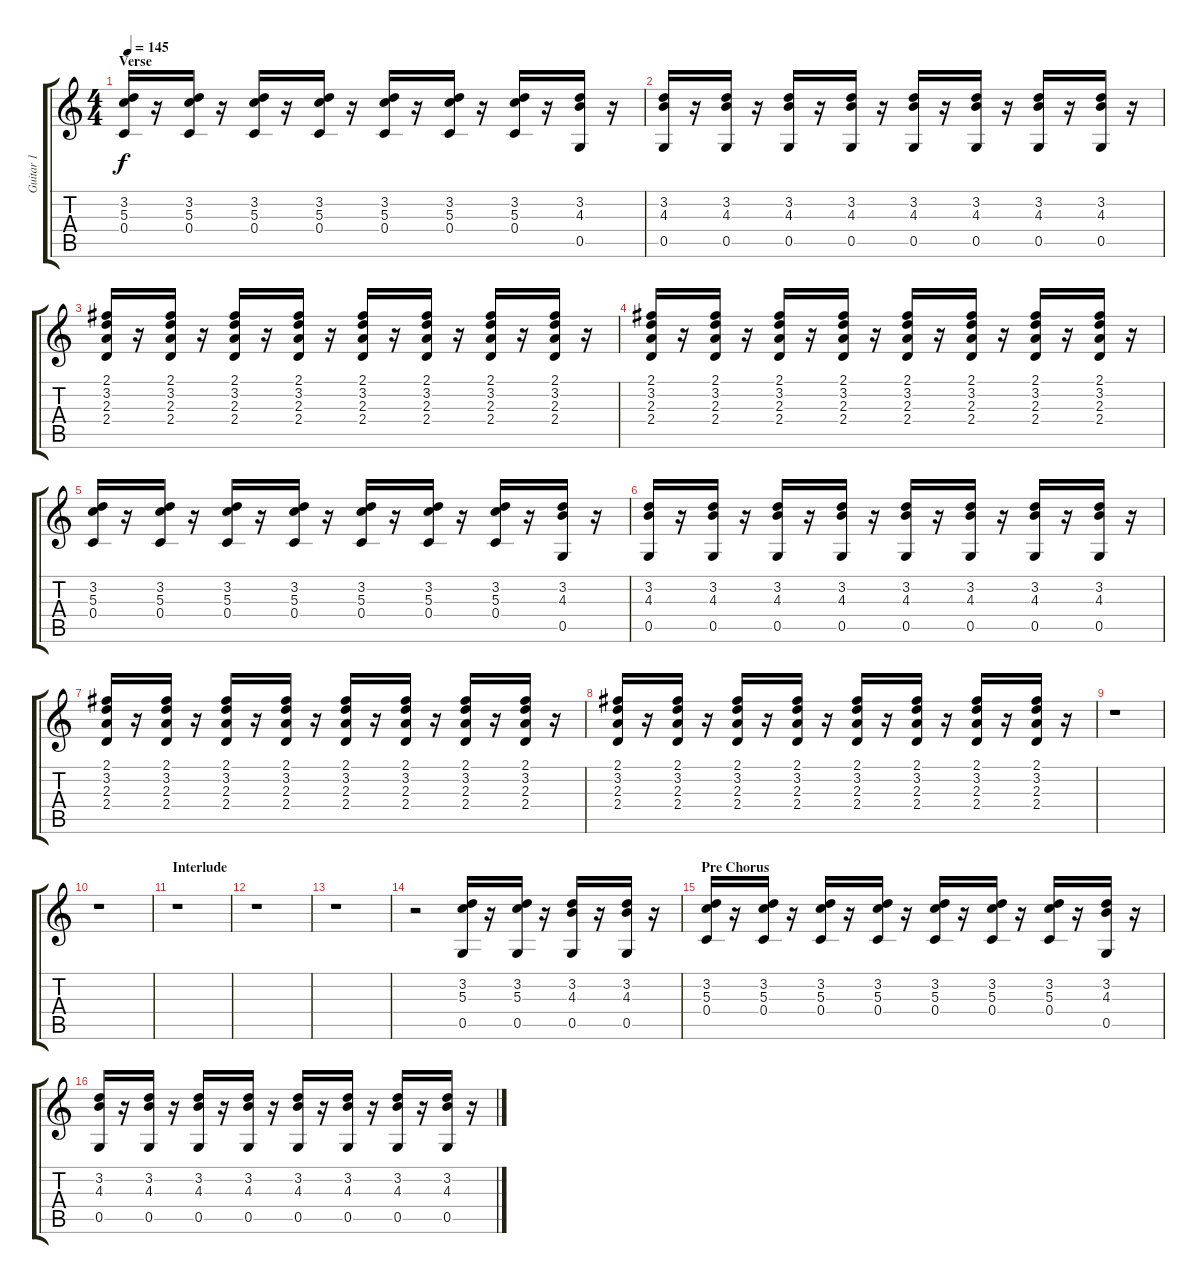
\track ("Guitar 1" "Guitar 1") {instrument distortionguitar}
\staff {score tabs}
\tuning (E4 B3 G3 C3 G2 E2) {hide}
\ts (4 4)
\section ("" "Verse")
\tempo 145
\clef g2
\ks c
(3.2 5.3 0.4).16{dy f balance 12} r.16 (3.2 5.3 0.4).16 r.16 (3.2 5.3 0.4).16 r.16 (3.2 5.3 0.4).16 r.16 (3.2 5.3 0.4).16 r.16 (3.2 5.3 0.4).16 r.16 (3.2 5.3 0.4).16 r.16 (3.2 4.3 0.5).16 r.16 |
(3.2 4.3 0.5).16 r.16 (3.2 4.3 0.5).16 r.16 (3.2 4.3 0.5).16 r.16 (3.2 4.3 0.5).16 r.16 (3.2 4.3 0.5).16 r.16 (3.2 4.3 0.5).16 r.16 (3.2 4.3 0.5).16 r.16 (3.2 4.3 0.5).16 r.16 |
(2.1 3.2 2.3 2.4).16 r.16 (2.1 3.2 2.3 2.4).16 r.16 (2.1 3.2 2.3 2.4).16 r.16 (2.1 3.2 2.3 2.4).16 r.16 (2.1 3.2 2.3 2.4).16 r.16 (2.1 3.2 2.3 2.4).16 r.16 (2.1 3.2 2.3 2.4).16 r.16 (2.1 3.2 2.3 2.4).16 r.16 |
(2.1 3.2 2.3 2.4).16 r.16 (2.1 3.2 2.3 2.4).16 r.16 (2.1 3.2 2.3 2.4).16 r.16 (2.1 3.2 2.3 2.4).16 r.16 (2.1 3.2 2.3 2.4).16 r.16 (2.1 3.2 2.3 2.4).16 r.16 (2.1 3.2 2.3 2.4).16 r.16 (2.1 3.2 2.3 2.4).16 r.16 |
(3.2 5.3 0.4).16 r.16 (3.2 5.3 0.4).16 r.16 (3.2 5.3 0.4).16 r.16 (3.2 5.3 0.4).16 r.16 (3.2 5.3 0.4).16 r.16 (3.2 5.3 0.4).16 r.16 (3.2 5.3 0.4).16 r.16 (3.2 4.3 0.5).16 r.16 |
(3.2 4.3 0.5).16 r.16 (3.2 4.3 0.5).16 r.16 (3.2 4.3 0.5).16 r.16 (3.2 4.3 0.5).16 r.16 (3.2 4.3 0.5).16 r.16 (3.2 4.3 0.5).16 r.16 (3.2 4.3 0.5).16 r.16 (3.2 4.3 0.5).16 r.16 |
(2.1 3.2 2.3 2.4).16 r.16 (2.1 3.2 2.3 2.4).16 r.16 (2.1 3.2 2.3 2.4).16 r.16 (2.1 3.2 2.3 2.4).16 r.16 (2.1 3.2 2.3 2.4).16 r.16 (2.1 3.2 2.3 2.4).16 r.16 (2.1 3.2 2.3 2.4).16 r.16 (2.1 3.2 2.3 2.4).16 r.16 |
(2.1 3.2 2.3 2.4).16 r.16 (2.1 3.2 2.3 2.4).16 r.16 (2.1 3.2 2.3 2.4).16 r.16 (2.1 3.2 2.3 2.4).16 r.16 (2.1 3.2 2.3 2.4).16 r.16 (2.1 3.2 2.3 2.4).16 r.16 (2.1 3.2 2.3 2.4).16 r.16 (2.1 3.2 2.3 2.4).16 r.16 |
r.1 |
r.1 |
\section ("" "Interlude")
r.1 |
r.1 |
r.1 |
r.2 (3.2 5.3 0.5).16 r.16 (3.2 5.3 0.5).16 r.16 (3.2 4.3 0.5).16 r.16 (3.2 4.3 0.5).16 r.16 |
\section ("" "Pre Chorus")
(3.2 5.3 0.4).16 r.16 (3.2 5.3 0.4).16 r.16 (3.2 5.3 0.4).16 r.16 (3.2 5.3 0.4).16 r.16 (3.2 5.3 0.4).16 r.16 (3.2 5.3 0.4).16 r.16 (3.2 5.3 0.4).16 r.16 (3.2 4.3 0.5).16 r.16 |
(3.2 4.3 0.5).16 r.16 (3.2 4.3 0.5).16 r.16 (3.2 4.3 0.5).16 r.16 (3.2 4.3 0.5).16 r.16 (3.2 4.3 0.5).16 r.16 (3.2 4.3 0.5).16 r.16 (3.2 4.3 0.5).16 r.16 (3.2 4.3 0.5).16 r.16
